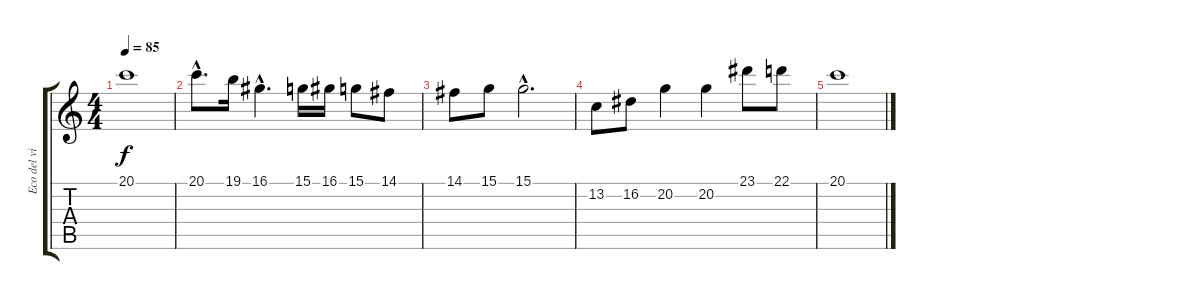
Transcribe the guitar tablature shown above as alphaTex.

\track ("Eco del violin" "Eco del vi") {instrument tremolostrings}
\staff {score tabs}
\tuning (E4 B3 G3 D3 A2 E2) {hide}
\ts (4 4)
\tempo 85
\clef g2
\ks c
20.1.1{dy f} |
20.1{hac}.8{d} 19.1.16 16.1{hac}.4{d} 15.1.16 16.1.16 15.1.8 14.1.8 |
14.1.8 15.1.8 15.1{hac}.2{d} |
13.2.8 16.2.8 20.2.4 20.2.4 23.1.8 22.1.8 |
20.1.1
